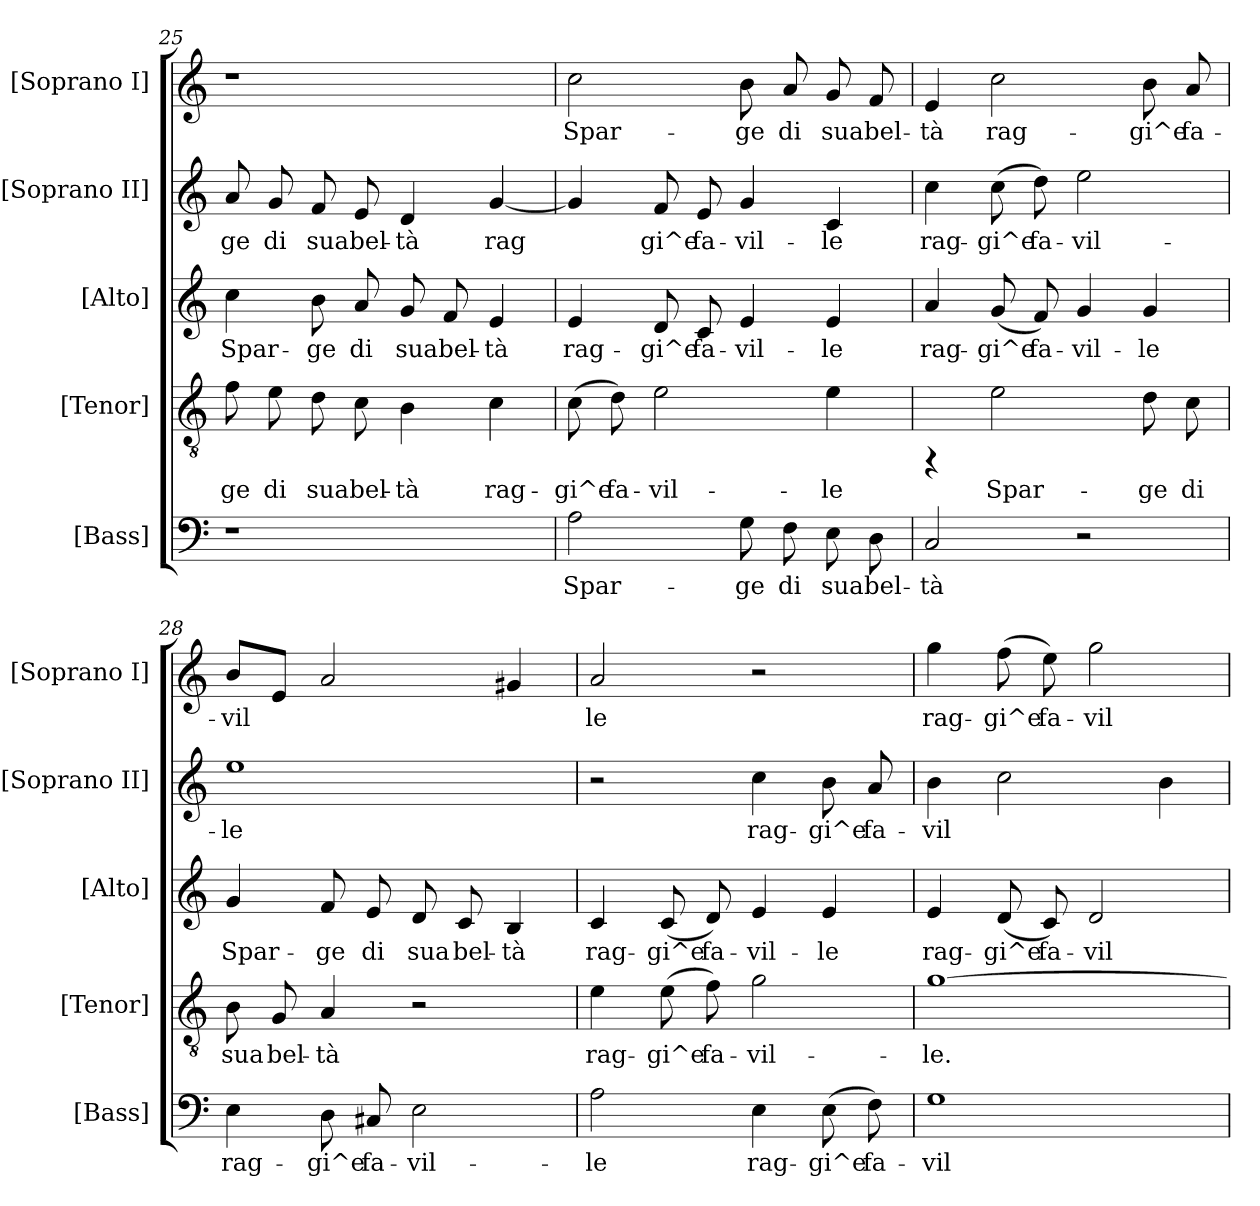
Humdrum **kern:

**kern	**text	**kern	**text	**kern	**text	**kern	**text	**kern	**text
*part5	*part5	*part4	*part4	*part3	*part3	*part2	*part2	*part1	*part1
*staff5	*staff5	*staff4	*staff4	*staff3	*staff3	*staff2	*staff2	*staff1	*staff1
*I"[Bass]	*	*I"[Tenor]	*	*I"[Alto]	*	*I"[Soprano II]	*	*I"[Soprano I]	*
*I'[Bass]	*	*I'[Tenor]	*	*I'[Alto]	*	*I'[Soprano II]	*	*I'[Soprano I]	*
*clefF4	*	*clefGv2	*	*clefG2	*	*clefG2	*	*clefG2	*
*k[]	*	*k[]	*	*k[]	*	*k[]	*	*k[]	*
*C:	*	*C:	*	*C:	*	*C:	*	*C:	*
=25	=25	=25	=25	=25	=25	=25	=25	=25	=25
!	!	!	!LO:LY:b:cj	!	!LO:LY:b:cj	!	!LO:LY:b:cj	!	!
1r	.	8f\	-ge	4cc\	Spar-	8a/	-ge	1r	.
!	!	!	!LO:LY:b:cj	!	!	!	!LO:LY:b:cj	!	!
.	.	8e\	di	.	.	8g/	di	.	.
!	!	!	!LO:LY:b:cj	!	!LO:LY:b:cj	!	!LO:LY:b:cj	!	!
.	.	8d\	sua	8b\	-ge	8f/	sua	.	.
!	!	!	!LO:LY:b:cj	!	!LO:LY:b:cj	!	!LO:LY:b:cj	!	!
.	.	8c\	bel-	8a/	di	8e/	bel-	.	.
!	!	!	!LO:LY:b:cj	!	!LO:LY:b:cj	!	!LO:LY:b:cj	!	!
.	.	4B\	-tà	8g/	sua	4d/	-tà	.	.
!	!	!	!	!	!LO:LY:b:cj	!	!	!	!
.	.	.	.	8f/	bel-	.	.	.	.
!	!	!	!LO:LY:b:cj	!	!LO:LY:b:cj	!	!LO:LY:b:cj	!	!
.	.	4c\	rag-	4e/	-tà	[<4g/	rag-	.	.
=26	=26	=26	=26	=26	=26	=26	=26	=26	=26
!	!LO:LY:b	!	!LO:LY:b:cj	!	!LO:LY:b:cj	!	!LO:LY:b:cj	!	!LO:LY:b:cj
2A\	Spar-	(<8c\	-gi^e	4e/	rag-	4g/]	--	2cc\	Spar-
!	!	!	!LO:LY:b:cj	!	!	!	!	!	!
.	.	8d\)	fa-	.	.	.	.	.	.
!	!	!	!LO:LY:b:cj	!	!LO:LY:b:cj	!	!LO:LY:b:cj	!	!
.	.	2e\	-vil-	8d/	-gi^e	8f/	-gi^e	.	.
!	!	!	!	!	!LO:LY:b:cj	!	!LO:LY:b:cj	!	!
.	.	.	.	8c/	fa-	8e/	fa-	.	.
!	!LO:LY:b	!	!	!	!LO:LY:b:cj	!	!LO:LY:b:cj	!	!LO:LY:b:cj
8G\	-ge	.	.	4e/	-vil-	4g/	-vil-	8b\	-ge
!	!LO:LY:b	!	!	!	!	!	!	!	!LO:LY:b:cj
8F\	di	.	.	.	.	.	.	8a/	di
!	!LO:LY:b	!	!LO:LY:b:cj	!	!LO:LY:b:cj	!	!LO:LY:b:cj	!	!LO:LY:b:cj
8E\	sua	4e\	-le	4e/	-le	4c/	-le	8g/	sua
!	!LO:LY:b	!	!	!	!	!	!	!	!LO:LY:b:cj
8D\	bel-	.	.	.	.	.	.	8f/	bel-
!!LO:PB:g=z
=27	=27	=27	=27	=27	=27	=27	=27	=27	=27
!	!LO:LY:b	!	!	!	!LO:LY:b:cj	!	!LO:LY:b:cj	!	!LO:LY:b:cj
2C/	-tà	4rFF	.	4a/	rag-	4cc\	rag-	4e/	-tà
!	!	!	!LO:LY:b:cj	!	!LO:LY:b:cj	!	!LO:LY:b:cj	!	!LO:LY:b:cj
.	.	2e\	Spar-	(<8g/	-gi^e	(<8cc\	-gi^e	2cc\	rag-
!	!	!	!	!	!LO:LY:b:cj	!	!LO:LY:b:cj	!	!
.	.	.	.	8f/)	fa-	8dd\)	fa-	.	.
!	!	!	!	!	!LO:LY:b:cj	!	!LO:LY:b:cj	!	!
2r	.	.	.	4g/	-vil-	2ee\	-vil-	.	.
!	!	!	!LO:LY:b:cj	!	!LO:LY:b:cj	!	!	!	!LO:LY:b:cj
.	.	8d\	-ge	4g/	-le	.	.	8b\	-gi^e
!	!	!	!LO:LY:b:cj	!	!	!	!	!	!LO:LY:b:cj
.	.	8c\	di	.	.	.	.	8a/	fa-
=28	=28	=28	=28	=28	=28	=28	=28	=28	=28
!	!LO:LY:b	!	!LO:LY:b:cj	!	!LO:LY:b:cj	!	!LO:LY:b:cj	!	!LO:LY:b:cj
4E\	rag-	8B\	sua	4g/	Spar-	1ee	-le	8b/L	-vil-
!	!	!	!LO:LY:b:cj	!	!	!	!	!	!LO:LY:b:cj
.	.	8G/	bel-	.	.	.	.	8e/J	--
!	!LO:LY:b	!	!LO:LY:b:cj	!	!LO:LY:b:cj	!	!	!	!LO:LY:b:cj
8D\	-gi^e	4A/	-tà	8f/	-ge	.	.	2a/	--
!	!LO:LY:b	!	!	!	!LO:LY:b:cj	!	!	!	!
8C#X/	fa-	.	.	8e/	di	.	.	.	.
!	!LO:LY:b	!	!	!	!LO:LY:b:cj	!	!	!	!
2E\	-vil-	2r	.	8d/	sua	.	.	.	.
!	!	!	!	!	!LO:LY:b:cj	!	!	!	!
.	.	.	.	8c/	bel-	.	.	.	.
!	!	!	!	!	!LO:LY:b:cj	!	!	!	!LO:LY:b:cj
.	.	.	.	4B/	-tà	.	.	4g#X/	--
=29	=29	=29	=29	=29	=29	=29	=29	=29	=29
!	!LO:LY:b	!	!LO:LY:b:cj	!	!LO:LY:b:cj	!	!	!	!LO:LY:b:cj
2A\	-le	4e\	rag-	4c/	rag-	2r	.	2a/	-le
!	!	!	!LO:LY:b:cj	!	!LO:LY:b:cj	!	!	!	!
.	.	(<8e\	-gi^e	(<8c/	-gi^e	.	.	.	.
!	!	!	!LO:LY:b:cj	!	!LO:LY:b:cj	!	!	!	!
.	.	8f\)	fa-	8d/)	fa-	.	.	.	.
!	!LO:LY:b	!	!LO:LY:b:cj	!	!LO:LY:b:cj	!	!LO:LY:b:cj	!	!
4E\	rag-	2g\	-vil-	4e/	-vil-	4cc\	rag-	2r	.
!	!LO:LY:b	!	!	!	!LO:LY:b:cj	!	!LO:LY:b:cj	!	!
(<8E\	-gi^e	.	.	4e/	-le	8b\	-gi^e	.	.
!	!LO:LY:b	!	!	!	!	!	!LO:LY:b:cj	!	!
8F\)	fa-	.	.	.	.	8a/	fa-	.	.
=30	=30	=30	=30	=30	=30	=30	=30	=30	=30
!	!LO:LY:b	!	!LO:LY:b:cj	!	!LO:LY:b:cj	!	!LO:LY:b:cj	!	!LO:LY:b:cj
1G	-vil-	[>1g	-le.	4e/	rag-	4b\	-vil-	4gg\	rag-
!	!	!	!	!	!LO:LY:b:cj	!	!LO:LY:b:cj	!	!LO:LY:b:cj
.	.	.	.	(<8d/	-gi^e	2cc\	--	(<8ff\	-gi^e
!	!	!	!	!	!LO:LY:b:cj	!	!	!	!LO:LY:b:cj
.	.	.	.	8c/)	fa-	.	.	8ee\)	fa-
!	!	!	!	!	!LO:LY:b:cj	!	!	!	!LO:LY:b:cj
.	.	.	.	2d/	-vil-	.	.	2gg\	-vil-
!	!	!	!	!	!	!	!LO:LY:b:cj	!	!
.	.	.	.	.	.	4b\	--	.	.
=	=	=	=	=	=	=	=	=	=
*-	*-	*-	*-	*-	*-	*-	*-	*-	*-
